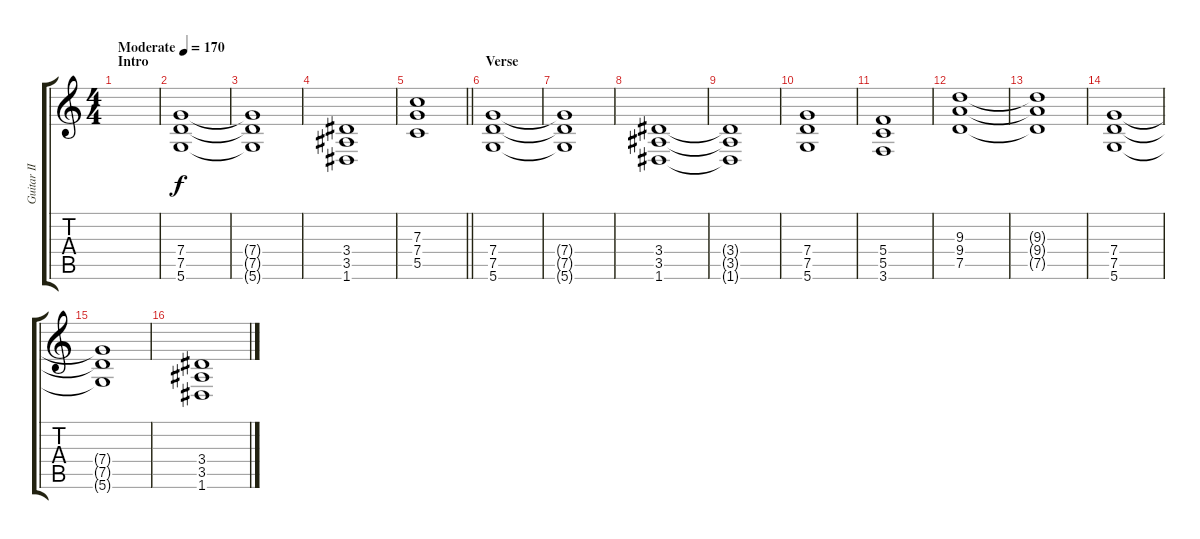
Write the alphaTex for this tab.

\track ("Guitar II" "Guitar II") {instrument distortionguitar}
\staff {score tabs}
\tuning (D4 A3 F3 C3 G2 D2) {hide}
\ts (4 4)
\section ("" "Intro")
\tempo (170 "Moderate")
\clef g2
\ks c
|
(7.4 7.5 5.6).1 |
(7.4{t} 7.5{t} 5.6{t}).1 |
(3.4 3.5 1.6).1 |
\barLineRight lightlight
(7.3 7.4 5.5).1 |
\section ("" "Verse")
(7.4 7.5 5.6).1 |
(7.4{t} 7.5{t} 5.6{t}).1 |
(3.4 3.5 1.6).1 |
(3.4{t} 3.5{t} 1.6{t}).1 |
(7.4 7.5 5.6).1 |
(5.4 5.5 3.6).1 |
(9.3 9.4 7.5).1 |
(9.3{t} 9.4{t} 7.5{t}).1 |
(7.4 7.5 5.6).1 |
(7.4{t} 7.5{t} 5.6{t}).1 |
(3.4 3.5 1.6).1
